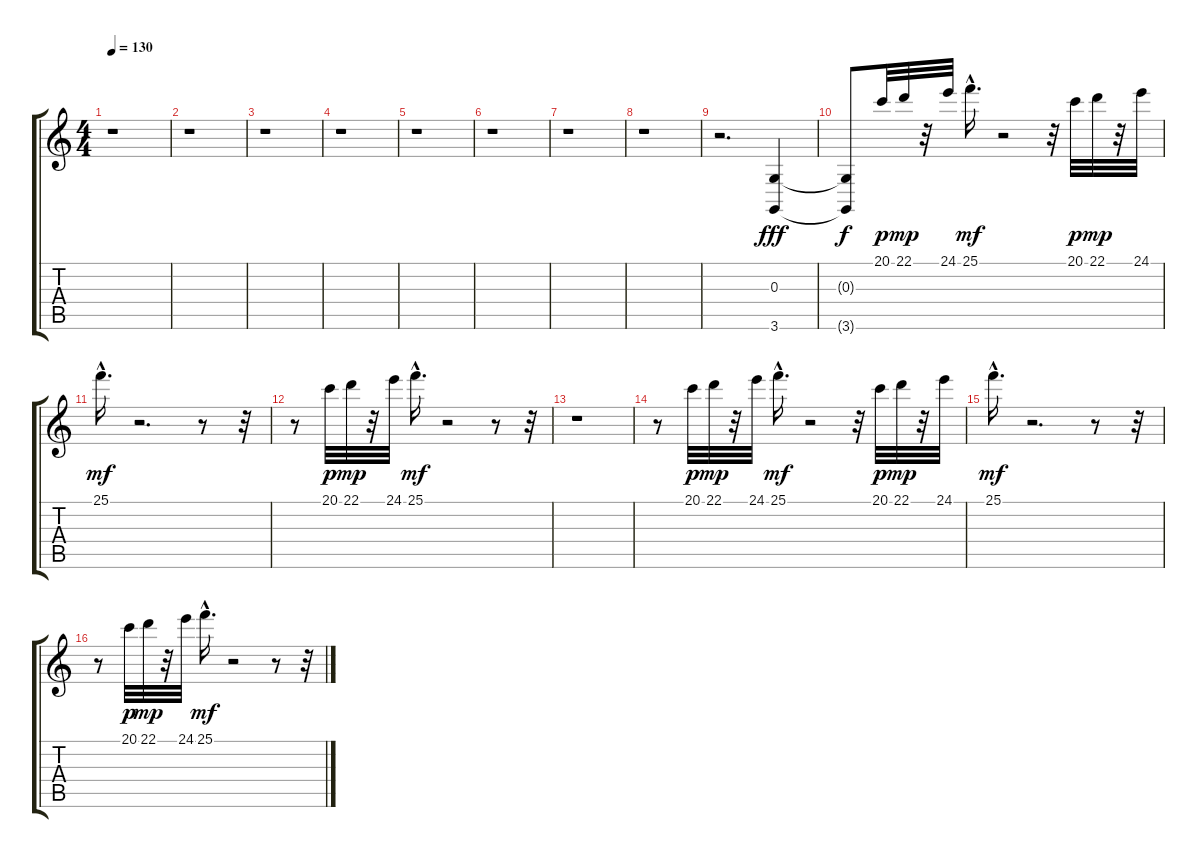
\track "" {instrument stringensemble1}
\staff {score tabs}
\tuning (E4 B3 G3 D3 A2 E2) {hide}
\ts (4 4)
\tempo 130
\clef g2
\ks c
r.1{dy f} |
r.1 |
r.1 |
r.1 |
r.1 |
r.1 |
r.1 |
r.1 |
r.2{d} (0.3 3.6).4{dy fff} |
(0.3{t} 3.6{t}).8{dy f} 20.1.32{dy p} 22.1.32{dy mp} r.32 24.1.32 25.1{hac}.16{d dy mf} r.2 r.32 20.1.32{dy p} 22.1.32{dy mp} r.32 24.1.32 |
25.1{hac}.16{d dy mf} r.2{d} r.8 r.32 |
r.8 20.1.32{dy p} 22.1.32{dy mp} r.32 24.1.32 25.1{hac}.16{d dy mf} r.2 r.8 r.32 |
r.1 |
r.8 20.1.32{dy p} 22.1.32{dy mp} r.32 24.1.32 25.1{hac}.16{d dy mf} r.2 r.32 20.1.32{dy p} 22.1.32{dy mp} r.32 24.1.32 |
25.1{hac}.16{d dy mf} r.2{d} r.8 r.32 |
r.8 20.1.32{dy p} 22.1.32{dy mp} r.32 24.1.32 25.1{hac}.16{d dy mf} r.2 r.8 r.32
